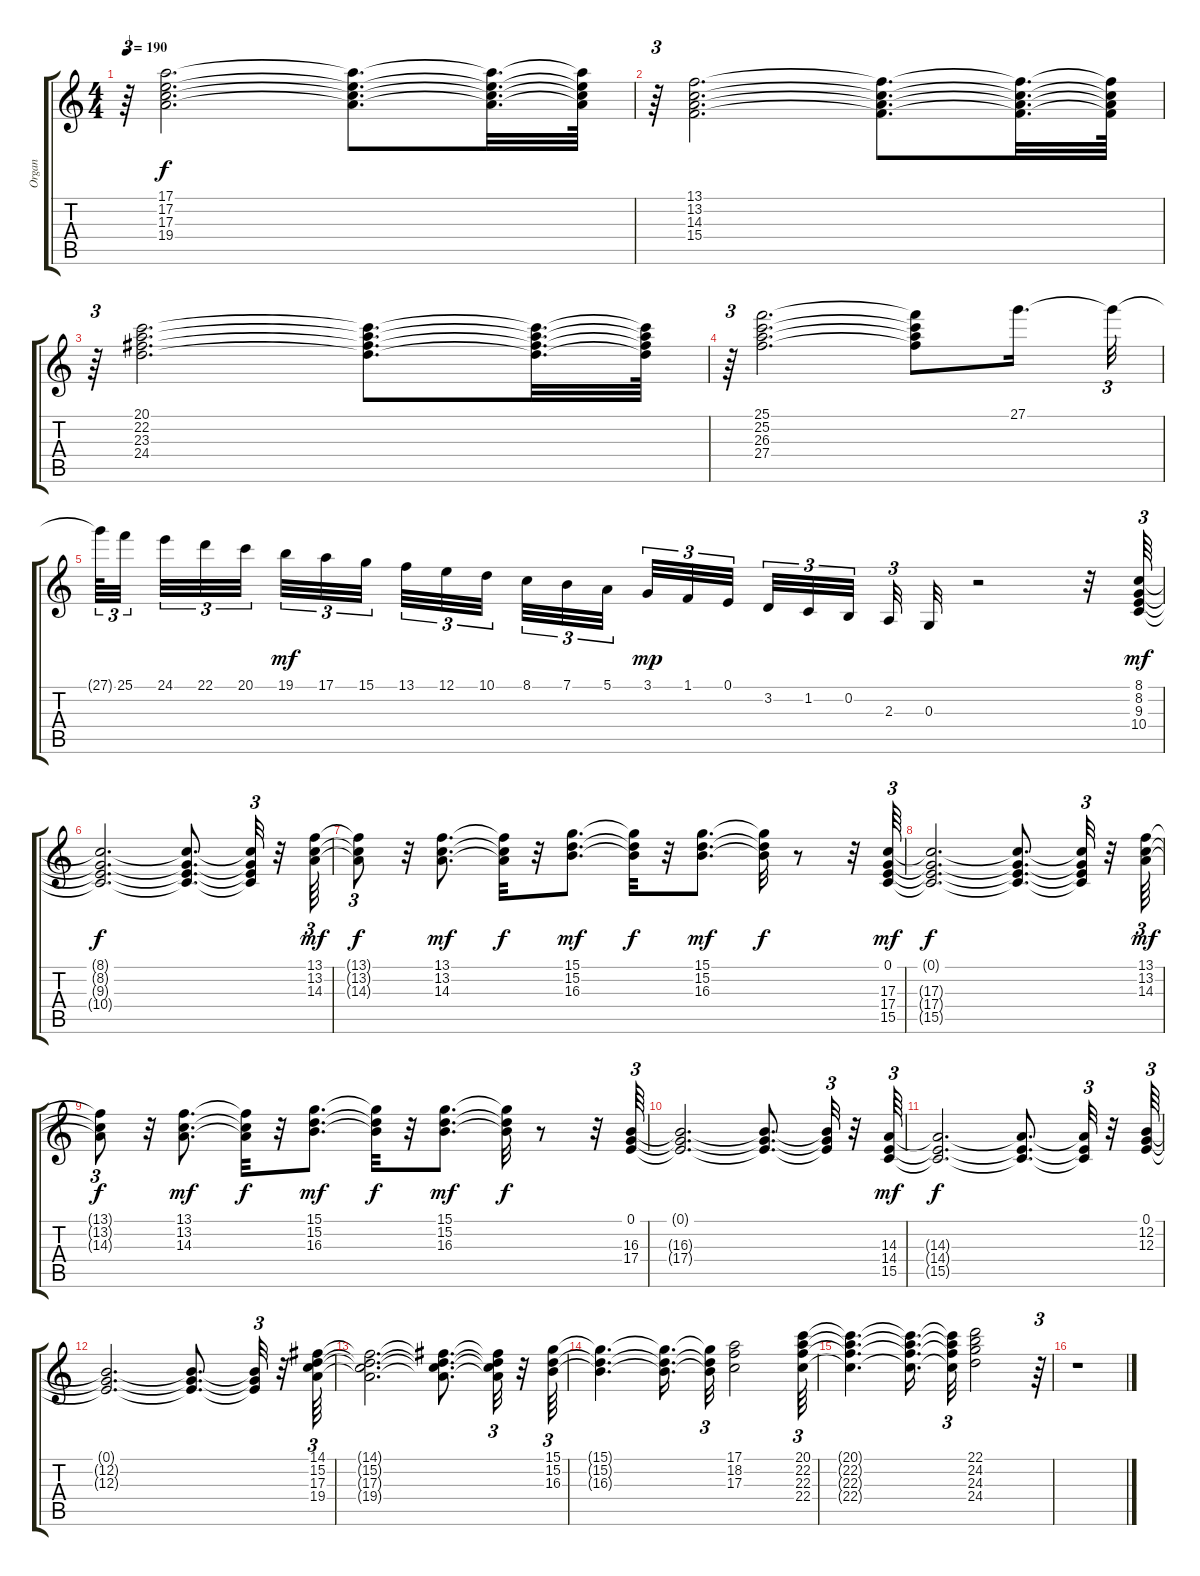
\track ("Organ" "Organ") {instrument rockorgan}
\staff {score tabs}
\tuning (E4 B3 G3 D3 A2 E2) {hide}
\ts (4 4)
\tempo 190
\clef g2
\ks c
r.64{tu (3 2) dy f} (17.1 17.2 17.3 19.4).2{d} (17.1{t} 17.2{t} 17.3{t} 19.4{t}).8{d} (17.1{t} 17.2{t} 17.3{t} 19.4{t}).32{d} (17.1{t} 17.2{t} 17.3{t} 19.4{t}).64 |
r.64{tu (3 2)} (13.1 13.2 14.3 15.4).2{d} (13.1{t} 13.2{t} 14.3{t} 15.4{t}).8{d} (13.1{t} 13.2{t} 14.3{t} 15.4{t}).32{d} (13.1{t} 13.2{t} 14.3{t} 15.4{t}).64 |
r.64{tu (3 2)} (20.1 22.2 23.3 24.4).2{d} (20.1{t} 22.2{t} 23.3{t} 24.4{t}).8{d} (20.1{t} 22.2{t} 23.3{t} 24.4{t}).32{d} (20.1{t} 22.2{t} 23.3{t} 24.4{t}).64 |
r.64{tu (3 2)} (25.1 25.2 26.3 27.4).2{d} (25.1{t} 25.2{t} 26.3{t} 27.4{t}).8 27.1.16{d} 27.1{t}.32{tu (3 2)} |
27.1{t}.64{tu (3 2)} 25.1.32{tu (3 2)} 24.1.32{tu (3 2)} 22.1.32{tu (3 2)} 20.1.32{tu (3 2)} 19.1.32{tu (3 2) dy mf} 17.1.32{tu (3 2)} 15.1.32{tu (3 2)} 13.1.32{tu (3 2)} 12.1.32{tu (3 2)} 10.1.32{tu (3 2)} 8.1.32{tu (3 2)} 7.1.32{tu (3 2)} 5.1.32{tu (3 2)} 3.1.32{tu (3 2) dy mp} 1.1.32{tu (3 2)} 0.1.32{tu (3 2)} 3.2.32{tu (3 2)} 1.2.32{tu (3 2)} 0.2.32{tu (3 2)} 2.3.32{tu (3 2)} 0.3.32 r.2 r.32 (8.1 8.2 9.3 10.4).64{tu (3 2) dy mf} |
(8.1{t} 8.2{t} 9.3{t} 10.4{t}).2{d dy f} (8.1{t} 8.2{t} 9.3{t} 10.4{t}).8{d} (8.1{t} 8.2{t} 9.3{t} 10.4{t}).32{tu (3 2)} r.32 (13.1 13.2 14.3).64{tu (3 2) dy mf} |
(13.1{t} 13.2{t} 14.3{t}).8{tu (3 2) dy f} r.32 (13.1 13.2 14.3).8{d dy mf} (13.1{t} 13.2{t} 14.3{t}).32{dy f} r.32 (15.1 15.2 16.3).8{d dy mf} (15.1{t} 15.2{t} 16.3{t}).32{dy f} r.32 (15.1 15.2 16.3).8{d dy mf} (15.1{t} 15.2{t} 16.3{t}).32{dy f} r.8 r.32 (0.1 17.3 17.4 15.5).64{tu (3 2) dy mf} |
(0.1{t} 17.3{t} 17.4{t} 15.5{t}).2{d dy f} (0.1{t} 17.3{t} 17.4{t} 15.5{t}).8{d} (0.1{t} 17.3{t} 17.4{t} 15.5{t}).32{tu (3 2)} r.32 (13.1 13.2 14.3).64{tu (3 2) dy mf} |
(13.1{t} 13.2{t} 14.3{t}).8{tu (3 2) dy f} r.32 (13.1 13.2 14.3).8{d dy mf} (13.1{t} 13.2{t} 14.3{t}).32{dy f} r.32 (15.1 15.2 16.3).8{d dy mf} (15.1{t} 15.2{t} 16.3{t}).32{dy f} r.32 (15.1 15.2 16.3).8{d dy mf} (15.1{t} 15.2{t} 16.3{t}).32{dy f} r.8 r.32 (0.1 16.3 17.4).64{tu (3 2)} |
(0.1{t} 16.3{t} 17.4{t}).2{d} (0.1{t} 16.3{t} 17.4{t}).8{d} (0.1{t} 16.3{t} 17.4{t}).32{tu (3 2)} r.32 (14.3 14.4 15.5).64{tu (3 2) dy mf} |
(14.3{t} 14.4{t} 15.5{t}).2{d dy f} (14.3{t} 14.4{t} 15.5{t}).8{d} (14.3{t} 14.4{t} 15.5{t}).32{tu (3 2)} r.32 (0.1 12.2 12.3).64{tu (3 2)} |
(0.1{t} 12.2{t} 12.3{t}).2{d} (0.1{t} 12.2{t} 12.3{t}).8{d} (0.1{t} 12.2{t} 12.3{t}).32{tu (3 2)} r.32 (14.1 15.2 17.3 19.4).64{tu (3 2)} |
(14.1{t} 15.2{t} 17.3{t} 19.4{t}).2{d} (14.1{t} 15.2{t} 17.3{t} 19.4{t}).8{d} (14.1{t} 15.2{t} 17.3{t} 19.4{t}).32{tu (3 2)} r.32 (15.1 15.2 16.3).64{tu (3 2)} |
(15.1{t} 15.2{t} 16.3{t}).4{d} (15.1{t} 15.2{t} 16.3{t}).16{d} (15.1{t} 15.2{t} 16.3{t}).32{tu (3 2)} (17.1 18.2 17.3).2 (20.1 22.2 22.3 22.4).64{tu (3 2)} |
(20.1{t} 22.2{t} 22.3{t} 22.4{t}).4{d} (20.1{t} 22.2{t} 22.3{t} 22.4{t}).16{d} (20.1{t} 22.2{t} 22.3{t} 22.4{t}).32{tu (3 2)} (22.1 24.2 24.3 24.4).2 r.64{tu (3 2)} |
r.1
